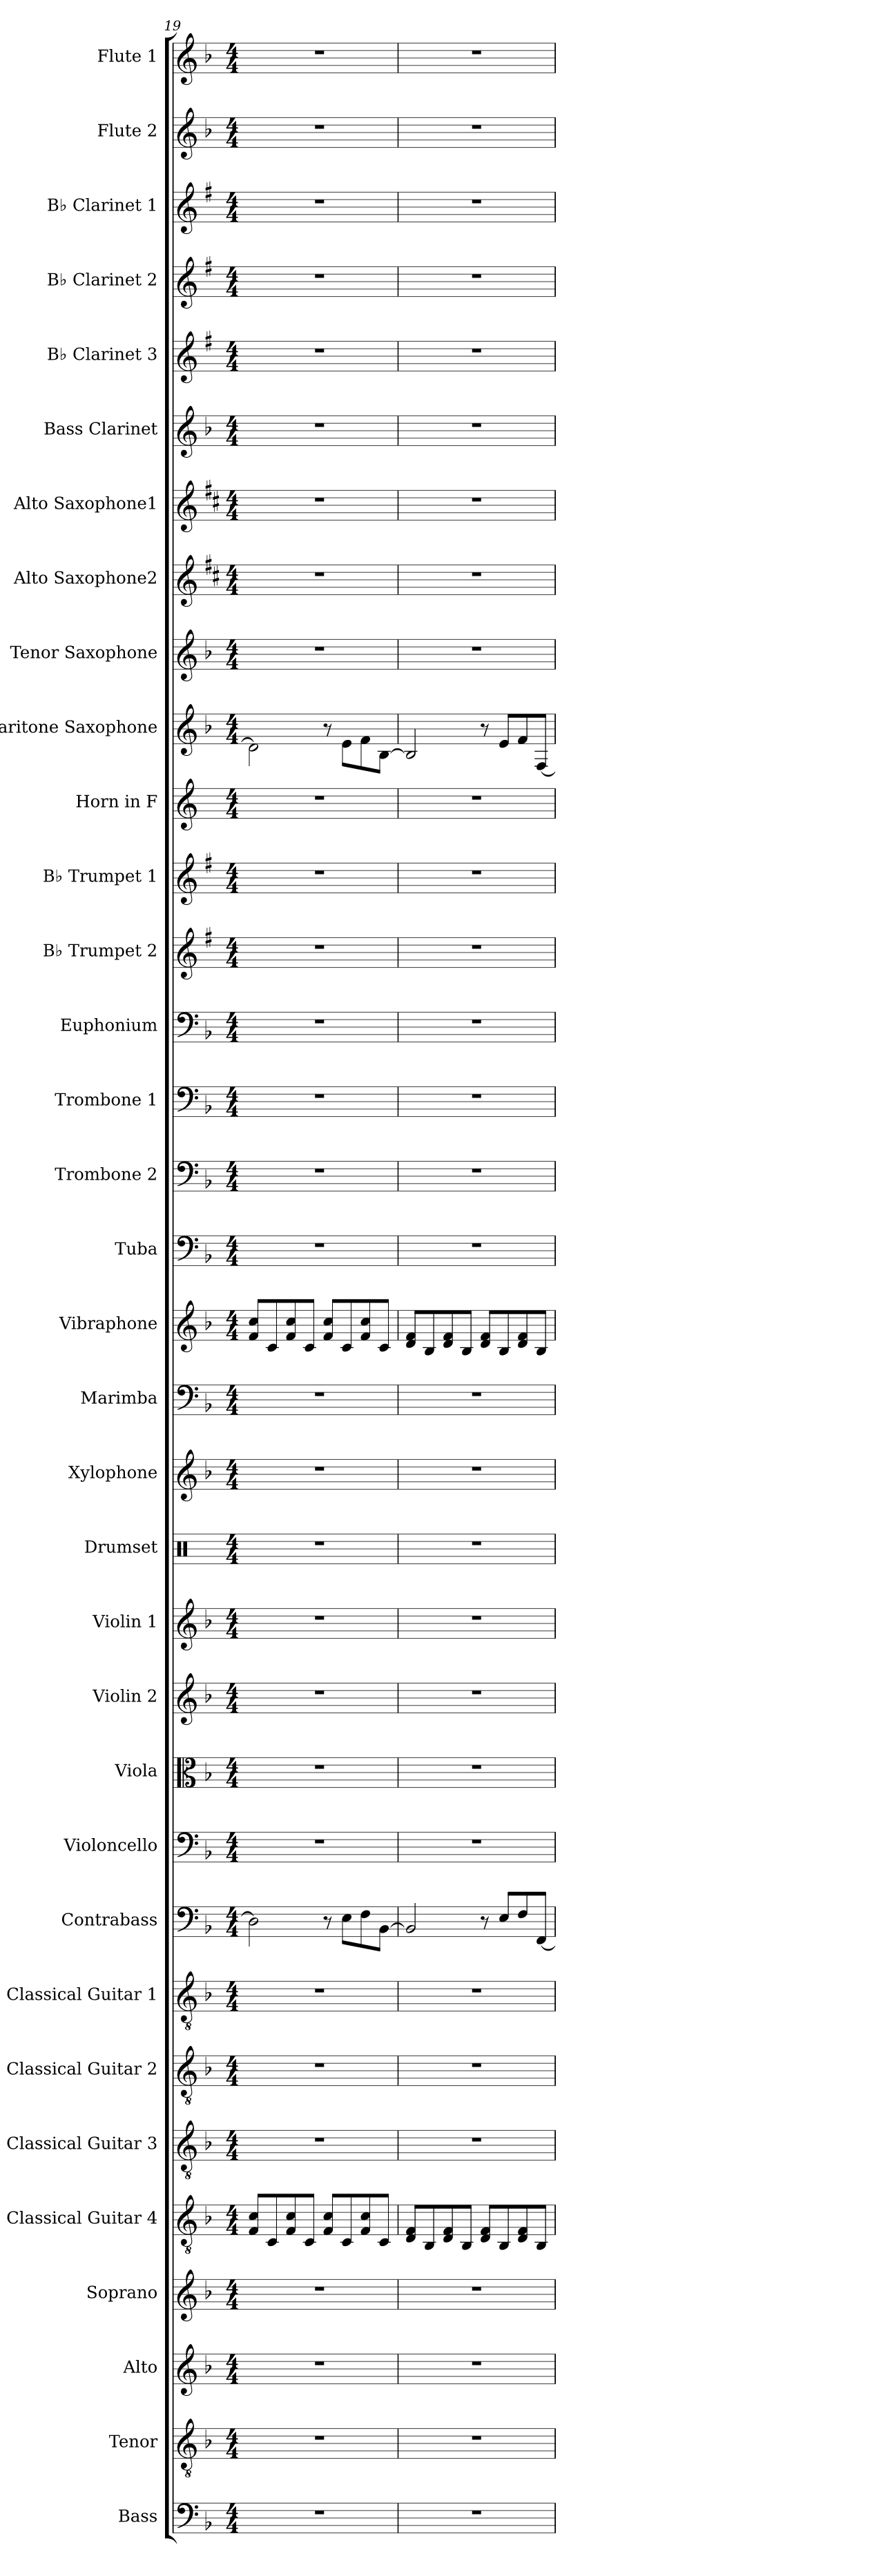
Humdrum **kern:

**kern	**kern	**kern	**kern	**kern	**kern	**kern	**kern	**kern	**kern	**kern	**kern	**kern	**kern	**kern	**kern	**kern	**kern	**kern	**kern	**kern	**kern	**kern	**kern	**kern	**kern	**kern	**kern	**kern	**kern	**kern	**kern	**kern	**kern
*part34	*part33	*part32	*part31	*part30	*part29	*part28	*part27	*part26	*part25	*part24	*part23	*part22	*part21	*part20	*part19	*part18	*part17	*part16	*part15	*part14	*part13	*part12	*part11	*part10	*part9	*part8	*part7	*part6	*part5	*part4	*part3	*part2	*part1
*staff34	*staff33	*staff32	*staff31	*staff30	*staff29	*staff28	*staff27	*staff26	*staff25	*staff24	*staff23	*staff22	*staff21	*staff20	*staff19	*staff18	*staff17	*staff16	*staff15	*staff14	*staff13	*staff12	*staff11	*staff10	*staff9	*staff8	*staff7	*staff6	*staff5	*staff4	*staff3	*staff2	*staff1
*I"Bass	*I"Tenor	*I"Alto	*I"Soprano	*I"Classical Guitar 4	*I"Classical Guitar 3	*I"Classical Guitar 2	*I"Classical Guitar 1	*I"Contrabass	*I"Violoncello	*I"Viola	*I"Violin 2	*I"Violin 1	*I"Drumset	*I"Xylophone	*I"Marimba	*I"Vibraphone	*I"Tuba	*I"Trombone 2	*I"Trombone 1	*I"Euphonium	*I"B♭ Trumpet 2	*I"B♭ Trumpet 1	*I"Horn in F	*I"Baritone Saxophone	*I"Tenor Saxophone	*I"Alto Saxophone2	*I"Alto Saxophone1	*I"Bass Clarinet	*I"B♭ Clarinet 3	*I"B♭ Clarinet 2	*I"B♭ Clarinet 1	*I"Flute 2	*I"Flute 1
*I'B.	*I'T.	*I'A.	*I'S.	*I'Guit.	*I'Guit.	*I'Guit.	*I'Guit.	*I'Cb.	*I'Vc.	*I'Vla.	*I'Vln. 2	*I'Vln. 1	*I'Drs.	*I'Xyl.	*I'Mrm.	*I'Vib.	*I'Tba.	*I'Tbn. 2	*I'Tbn. 1	*I'Euph.	*I'B♭ Tpt. 2	*I'B♭ Tpt. 1	*	*I'Bar. Sax.	*I'T. Sax.	*I'A. Sax.	*I'A. Sax.	*I'B. Cl.	*I'B♭ Cl. 3	*I'B♭ Cl. 2	*I'B♭ Cl. 1	*I'Fl. 2	*I'Fl. 1
*clefF4	*clefGv2	*clefG2	*clefG2	*clefGv2	*clefGv2	*clefGv2	*clefGv2	*clefF4	*clefF4	*clefC3	*clefG2	*clefG2	*clefX	*clefG2	*clefF4	*clefG2	*clefF4	*clefF4	*clefF4	*clefF4	*clefG2	*clefG2	*clefG2	*clefG2	*clefG2	*clefG2	*clefG2	*clefG2	*clefG2	*clefG2	*clefG2	*clefG2	*clefG2
*	*	*	*	*	*	*	*	*ITrd7c12	*	*	*	*	*	*ITrd-7c-12	*	*	*	*	*	*	*ITrd1c2	*ITrd1c2	*ITrd4c7	*ITrd12c21	*ITrd8c14	*ITrd5c9	*ITrd5c9	*ITrd8c14	*ITrd1c2	*ITrd1c2	*ITrd1c2	*	*
*k[b-]	*k[b-]	*k[b-]	*k[b-]	*k[b-]	*k[b-]	*k[b-]	*k[b-]	*k[b-]	*k[b-]	*k[b-]	*k[b-]	*k[b-]	*k[]	*k[b-]	*k[b-]	*k[b-]	*k[b-]	*k[b-]	*k[b-]	*k[b-]	*k[b-]	*k[b-]	*k[b-]	*k[b-]	*k[b-]	*k[b-]	*k[b-]	*k[b-]	*k[b-]	*k[b-]	*k[b-]	*k[b-]	*k[b-]
*M4/4	*M4/4	*M4/4	*M4/4	*M4/4	*M4/4	*M4/4	*M4/4	*M4/4	*M4/4	*M4/4	*M4/4	*M4/4	*M4/4	*M4/4	*M4/4	*M4/4	*M4/4	*M4/4	*M4/4	*M4/4	*M4/4	*M4/4	*M4/4	*M4/4	*M4/4	*M4/4	*M4/4	*M4/4	*M4/4	*M4/4	*M4/4	*M4/4	*M4/4
=19	=19	=19	=19	=19	=19	=19	=19	=19	=19	=19	=19	=19	=19	=19	=19	=19	=19	=19	=19	=19	=19	=19	=19	=19	=19	=19	=19	=19	=19	=19	=19	=19	=19
1r	1r	1r	1r	8F/ 8c/L	1r	1r	1r	2DD\]	1r	1r	1r	1r	1r	1r	1r	8f/ 8cc/L	1r	1r	1r	1r	1r	1r	1r	2D\]	1r	1r	1r	1r	1r	1r	1r	1r	1r
.	.	.	.	8C/	.	.	.	.	.	.	.	.	.	.	.	8c/	.	.	.	.	.	.	.	.	.	.	.	.	.	.	.	.	.
.	.	.	.	8F/ 8c/	.	.	.	.	.	.	.	.	.	.	.	8f/ 8cc/	.	.	.	.	.	.	.	.	.	.	.	.	.	.	.	.	.
.	.	.	.	8C/J	.	.	.	.	.	.	.	.	.	.	.	8c/J	.	.	.	.	.	.	.	.	.	.	.	.	.	.	.	.	.
.	.	.	.	8F/ 8c/L	.	.	.	8r	.	.	.	.	.	.	.	8f/ 8cc/L	.	.	.	.	.	.	.	8r	.	.	.	.	.	.	.	.	.
.	.	.	.	8C/	.	.	.	8EE\L	.	.	.	.	.	.	.	8c/	.	.	.	.	.	.	.	8E\L	.	.	.	.	.	.	.	.	.
.	.	.	.	8F/ 8c/	.	.	.	8FF\	.	.	.	.	.	.	.	8f/ 8cc/	.	.	.	.	.	.	.	8F\	.	.	.	.	.	.	.	.	.
.	.	.	.	8C/J	.	.	.	[8BBB-\J	.	.	.	.	.	.	.	8c/J	.	.	.	.	.	.	.	[8BB-\J	.	.	.	.	.	.	.	.	.
=20	=20	=20	=20	=20	=20	=20	=20	=20	=20	=20	=20	=20	=20	=20	=20	=20	=20	=20	=20	=20	=20	=20	=20	=20	=20	=20	=20	=20	=20	=20	=20	=20	=20
1r	1r	1r	1r	8D/ 8F/L	1r	1r	1r	2BBB-/]	1r	1r	1r	1r	1r	1r	1r	8d/ 8f/L	1r	1r	1r	1r	1r	1r	1r	2BB-/]	1r	1r	1r	1r	1r	1r	1r	1r	1r
.	.	.	.	8BB-/	.	.	.	.	.	.	.	.	.	.	.	8B-/	.	.	.	.	.	.	.	.	.	.	.	.	.	.	.	.	.
.	.	.	.	8D/ 8F/	.	.	.	.	.	.	.	.	.	.	.	8d/ 8f/	.	.	.	.	.	.	.	.	.	.	.	.	.	.	.	.	.
.	.	.	.	8BB-/J	.	.	.	.	.	.	.	.	.	.	.	8B-/J	.	.	.	.	.	.	.	.	.	.	.	.	.	.	.	.	.
.	.	.	.	8D/ 8F/L	.	.	.	8r	.	.	.	.	.	.	.	8d/ 8f/L	.	.	.	.	.	.	.	8r	.	.	.	.	.	.	.	.	.
.	.	.	.	8BB-/	.	.	.	8EE/L	.	.	.	.	.	.	.	8B-/	.	.	.	.	.	.	.	8E/L	.	.	.	.	.	.	.	.	.
.	.	.	.	8D/ 8F/	.	.	.	8FF/	.	.	.	.	.	.	.	8d/ 8f/	.	.	.	.	.	.	.	8F/	.	.	.	.	.	.	.	.	.
.	.	.	.	8BB-/J	.	.	.	[8FFF/J	.	.	.	.	.	.	.	8B-/J	.	.	.	.	.	.	.	[8FF/J	.	.	.	.	.	.	.	.	.
=	=	=	=	=	=	=	=	=	=	=	=	=	=	=	=	=	=	=	=	=	=	=	=	=	=	=	=	=	=	=	=	=	=
*-	*-	*-	*-	*-	*-	*-	*-	*-	*-	*-	*-	*-	*-	*-	*-	*-	*-	*-	*-	*-	*-	*-	*-	*-	*-	*-	*-	*-	*-	*-	*-	*-	*-
